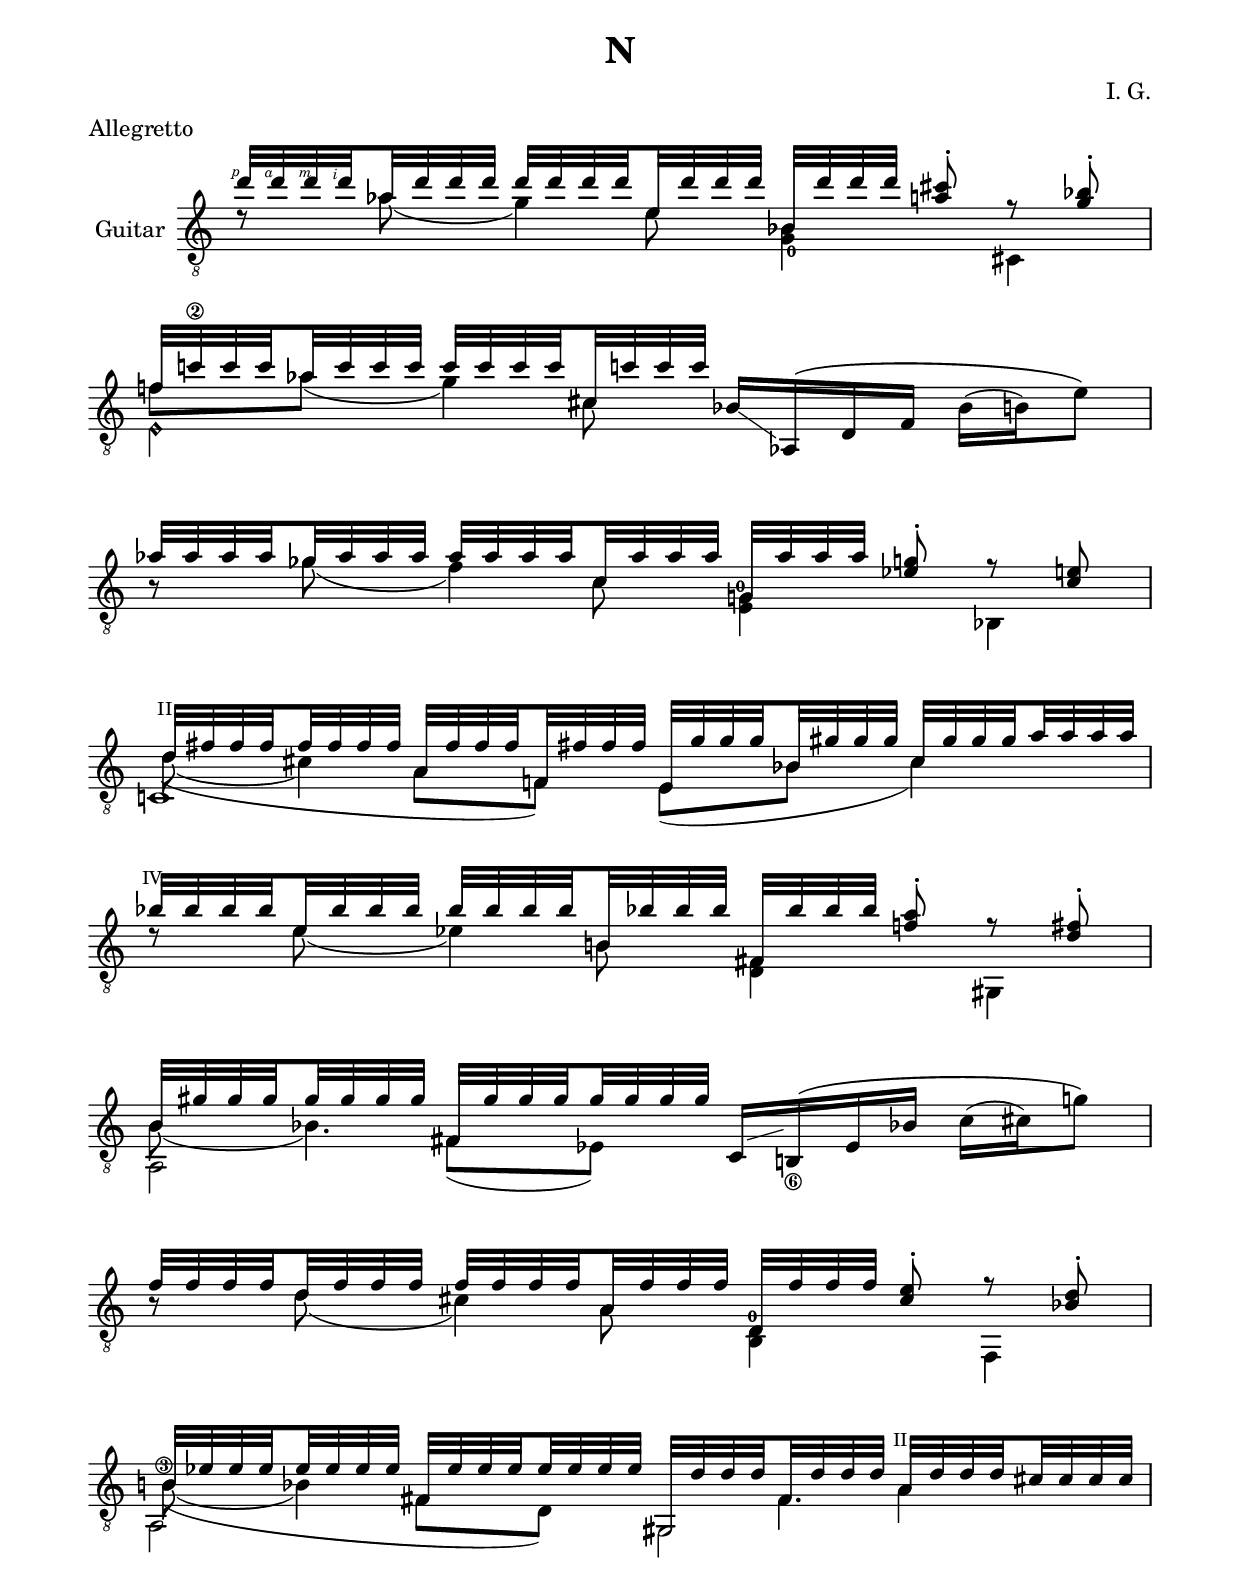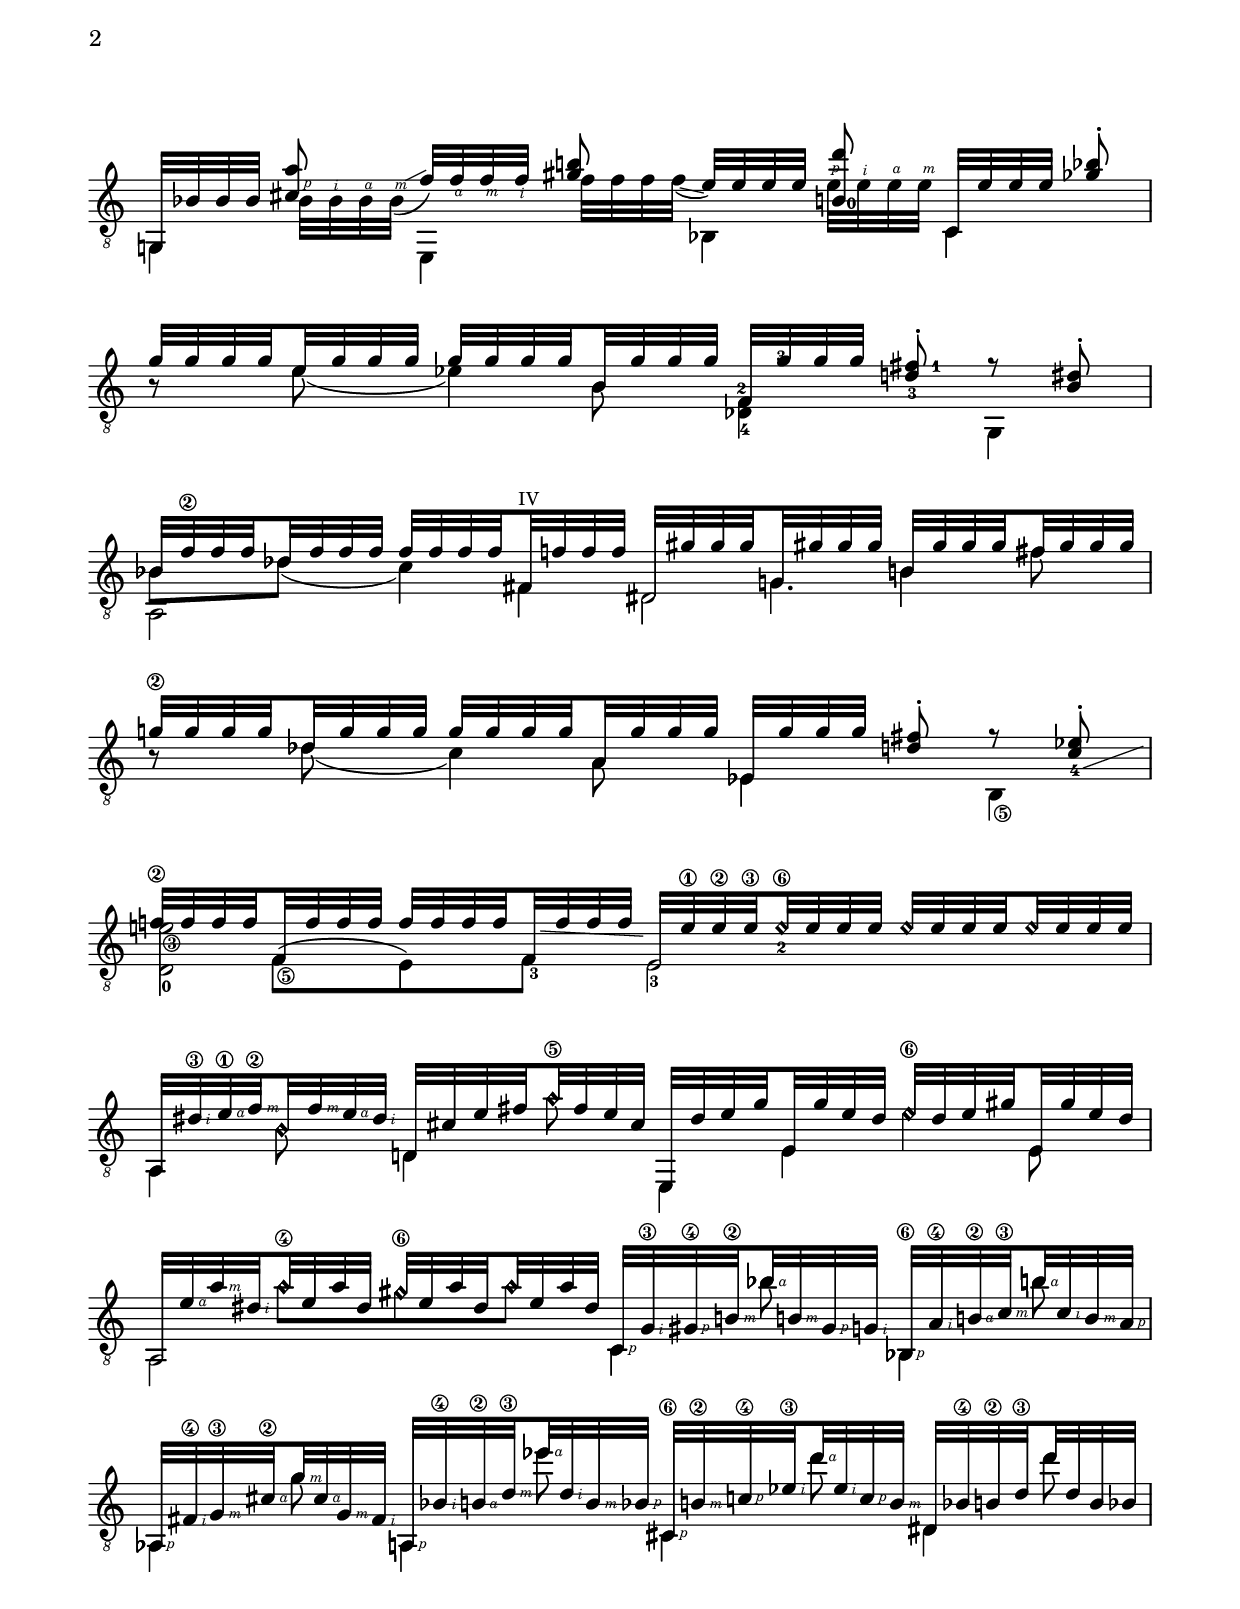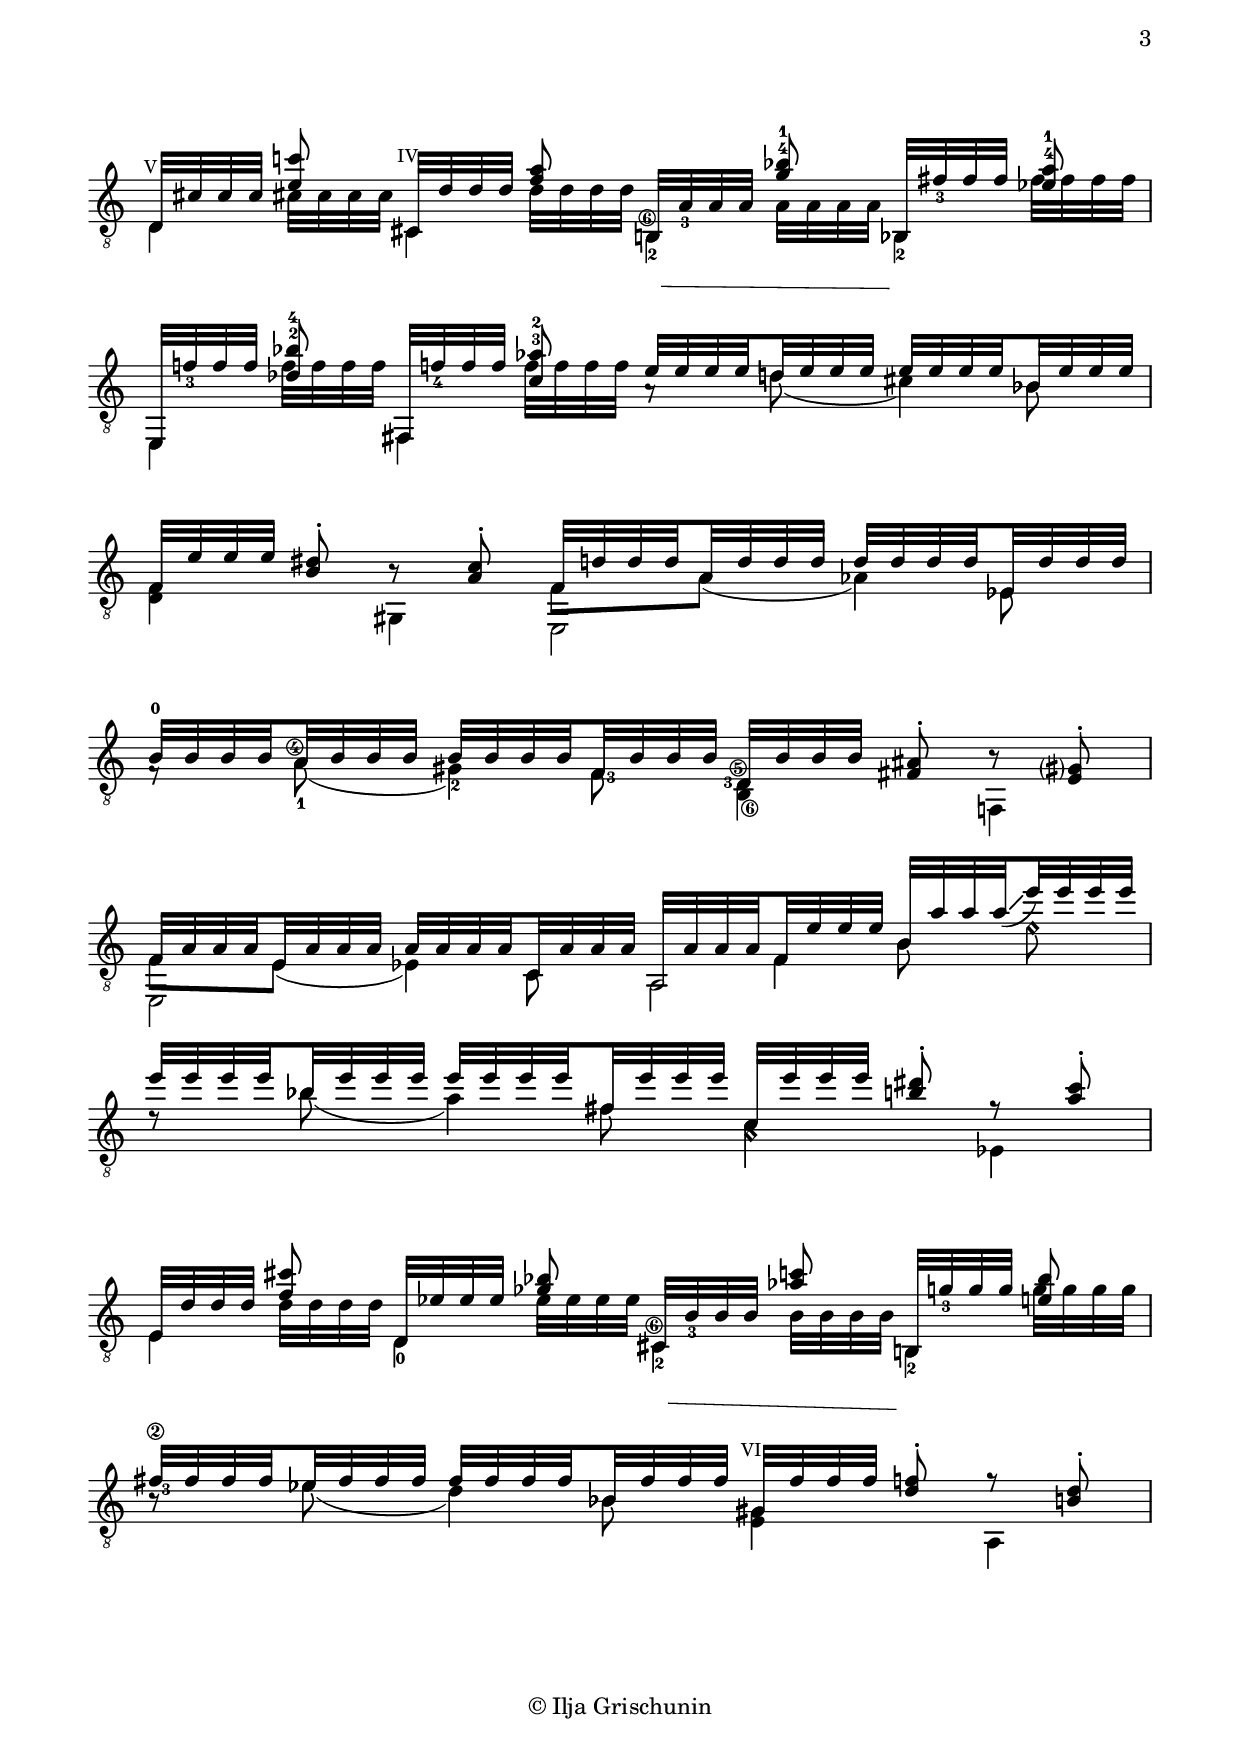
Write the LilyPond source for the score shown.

\version "2.19.15"

\language "deutsch"

\header {
  title = "N"
  meter = "Allegretto"
  composer = "I. G."
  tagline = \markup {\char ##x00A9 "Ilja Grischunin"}
}

\paper {
  #(set-paper-size "a4")
  top-markup-spacing.basic-distance = 5
  markup-system-spacing.basic-distance = 15
  top-system-spacing.basic-distance = 20
  system-system-spacing.basic-distance = 20
  score-system-spacing.basic-distance = 20
  last-bottom-spacing.basic-distance = 25

  %two-sided = ##t
  %inner-margin = 25
  %outer-margin = 15
  left-margin = 15
  right-margin = 15
}

\layout {
  \context {
    \Voice
    \override Glissando.thickness = #1.5
    \override Glissando.gap = #0.1
  }
  \context {
    \Score
    \remove "Bar_number_engraver"
  }
}
%%%%%%%%%%%%%%%%%%%%%%%%%%%%%%%%%%%%%%
#(define RH rightHandFinger)

xLV = #(define-music-function (parser location further) (number?) #{
  \once \override LaissezVibrerTie.X-extent = #'(0 . 0)
  \once \override LaissezVibrerTie.details.note-head-gap = #(/
                                                             further -2)
  \once \override LaissezVibrerTie.extra-offset = #(cons (/
                                                          further 2) 0)
         #})

stringNumberSpanner =
#(define-music-function (parser location StringNumber) (string?)
   #{
     \override TextSpanner.font-size = #-5
     \override TextSpanner.dash-fraction = #0.3
     \override TextSpanner.dash-period = #1.5
     \override TextSpanner.bound-details.right.arrow = ##t
     \override TextSpanner.arrow-width = #0.2
     \override TextSpanner.arrow-length = #0.7
     \override TextSpanner.bound-details.left.stencil-align-dir-y = #CENTER
     \override TextSpanner.bound-details.left.text = \markup { \circle \number #StringNumber }
   #})

stringNumSpan =
#(define-music-function (parser location StringNumber) (string?)
   #{
     \override TextSpanner.font-size = #-5
     \override TextSpanner.dash-fraction = #0.3
     \override TextSpanner.dash-period = #1.5
     %\override TextSpanner.bound-details.right.arrow = ##t
     %\override TextSpanner.arrow-width = #0.2
     %\override TextSpanner.arrow-length = #0.7
     \override TextSpanner.bound-details.left.stencil-align-dir-y = #CENTER
     \override TextSpanner.bound-details.left.text = \markup { \circle \number #StringNumber }
   #})

%%%%%%%%%%%%%%%%%%%%%%%%%%%%%%%%%%%%%%

global = {
  %\key d \major
  \time 4/4
  \override Staff.TimeSignature.stencil = ##f
}

ossia = \relative {
  \set Staff.fontSize = #-3
  \override Staff.StaffSymbol.staff-space = #(magstep -3)
  \override Staff.StaffSymbol.thickness = #(magstep -3)
  \global
  d''2~ d8 cis-. r b-. c!2 r
  \break
  as~ as8 g-. r e fis2 r
  \break
  b~ b8 a-. r fis-. as2 r
  \break
  f~ f8 e-. r d es2 d'4.( cis8)
  \break
  b4 f' e4. b'8 g2~ g8 fis-. r es-. f!2 as f e R1*2 r2 b4 h g es' d2
  cis4 d a fis' f2 e~ e8 dis-. r c-. d2 h~ h8 b-. r g-. a2 r
  e'~ e8 dis-. r c-. d4 es h g' fis2~ fis8 f-. r d-. e2
}

classicalGuitar = \relative {
  \global
  <<
    {
      \set subdivideBeams = ##t
      \set baseMoment = #(ly:make-moment 1/8)
      \set beatStructure = #'(2 2 2 2)
      \override StrokeFinger.extra-offset = #'(-2.3 . 0.8)
      d''32\RH #1 d\RH #4 d\RH #3 d\RH #2 as d d d d d d d e, d' d d
      b, d' d d <a cis>8-.\noBeam r <g b>-.
    }
    \\
    {
      d8\rest as'( g4)
      \once\override Fingering.extra-offset = #'(0.3 . 1)
      <g,_0 b>4 cis,
    }
    \\
    {
      \voiceTwo
      s4. e'8 s2
    }
  >>
  <<
    {
      f!32 c'!\2 c c as c c c c c c c cis, c'! c c
    }
    \\
    {
      f,8 as( g4)
    }
    \\
    {
      \voiceTwo
      s4. cis,8
    }
    \\
    {
      \voiceTwo
      e,4\harmonic s
    }
  >>
  b'16-\markup {
    \postscript #"1.2 2.2 moveto 3.6 -2.5 rlineto stroke"
  } as,\( d f b( h) e8\)
  <<
    {
      \set subdivideBeams = ##t
      \set baseMoment = #(ly:make-moment 1/8)
      \set beatStructure = #'(2 2 2 2)
      as32 as as as ges as as as as as as as c, as' as as
      g, as' as as <es g>8-.\noBeam r <c e>
    }
    \\
    {
      h8\rest ges'( f4)
      \once\override Fingering.extra-offset = #'(-0.5 . -3)
      <e, g!-0>4 b
    }
    \\
    {
      \voiceTwo
      s4. c'8 s2
    }
  >>
  <<
    {
      \override TextScript.font-size = -2
      \once\override TextScript.extra-offset = #'(-0.5 . -1.5)
      d32^"II" fis fis fis fis fis fis fis
      a, fis' fis fis f,! fis'! fis fis
      e, g' g g b, gis' gis gis cis, gis' gis gis a a a a
    }
    \\
    {
      d,8( cis4) s8
    }
    \\
    {
      \voiceTwo
      \hideNotes
      \shape #'((0.8 . 0.3) (0 . 0) (0 . 0) (0 . 0)) Slur
      d4(\unHideNotes a8 f) e( b' cis4)
    }
    \\
    {
      \voiceTwo
      c,!1
    }
  >>
  <<
    {
      \once\override TextScript.extra-offset = #'(-0.7 . -1.5)
      b''32^"IV" b b b e, b' b b b b b b h,! b'! b b
      fis, b' b b <f! a>8-.\noBeam r <d fis>-.
    }
    \\
    {
      d8\rest e( es4) <d, fis> gis,
    }
    \\
    {
      \voiceTwo
      s4. h'8 s2
    }
  >>
  <<
    {
      h32 gis' gis gis gis gis gis gis fis, gis' gis gis gis gis gis gis
    }
    \\
    {
      h,8( b4.)
    }
    \\
    {
      \voiceTwo
      s4 fis8( es)
    }
    \\
    {
      \voiceTwo
      a,2
    }
  >>
  c16-\markup {
    \postscript #"1.7 1.2 moveto 3.5 1 rlineto stroke"
  } h!_\6\( es b'! c( cis) g'8\)
  \break
  <<
    {
      \set subdivideBeams = ##t
      \set baseMoment = #(ly:make-moment 1/8)
      \set beatStructure = #'(2 2 2 2)
      f32 f f f d f f f f f f f a, f' f f
      d, f' f f <cis e>8-.\noBeam r <b d>-.
    }
    \\
    {
      h8\rest d( cis4)
      \once\override Fingering.extra-offset = #'(-0.3 . -4.2)
      <h, d-0> f
    }
    \\
    {
      \voiceTwo
      s4. a'8 s2
    }
  >>
  \mergeDifferentlyHeadedOn
  \mergeDifferentlyDottedOn
  <<
    {
      \override TextScript.font-size = -2
      h32 es es es es es es es fis, es' es es es es es es
      gis,, d'' d d fis, d' d d
      \once\override TextScript.extra-offset = #'(-0.5 . -1.5)
      a^"II" d d d cis cis cis cis
    }
    \\
    {
      \once\override StringNumber.extra-offset = #'(-0.5 . -1.5)
      h!8\3( b4) s8 s4 a
    }
    \\
    {
      \voiceTwo
      \hideNotes
      \shape #'((1 . 0.8) (0 . 0) (0 . 0) (0 . 0)) Slur
      h4(\unHideNotes fis8 d) s8 fis4.
    }
    \\
    {
      \voiceTwo
      a,2 gis
    }
  >>
  <<
    {
      s8 <cis' a'> s <gis' h!> s
      \once\override Fingering.extra-offset = #'(1.2 . 2.9)
      <h,!_0 d'>
    }
    \\
    {
      \voiceOne
      g,32[ b' b b]
      \voiceTwo
      \override StrokeFinger.extra-offset = #'(-1.3 . 1.5)
      b\RH #1 b\RH #2 b\RH #4
      \once\override Slur.positions = #'(0 . 1)
      b\RH #3 (-\markup {
        \postscript #"1.5 4.5 moveto 2 1 rlineto stroke"
      }
      \voiceOne
      \override StrokeFinger.extra-offset = #'(-1.3 . -1.2)
      f')[ f\RH #4 f\RH #3 f\RH #2 ]
      \voiceTwo
      f f f f(-\markup {
        \postscript #"0.8 3.8 moveto 2.3 -0.5 rlineto stroke"
      }
      \voiceOne
      e)[ e e e]
      \voiceTwo
      \override StrokeFinger.extra-offset = #'(-1.3 . 1.5)
      e\RH #1 e\RH #2 e\RH #4 e\RH #3
    }
    \\
    {
      \voiceTwo
      g,,!4 e b'
    }
  >>
  <<
    {
      c32 e' e e <ges b>8-.\noBeam
    }
    \\
    {
      c,,4
    }
  >>
  <<
    {
      \override Fingering.staff-padding = #'()
      g''32 g g g e g g g g g g g h, g' g g
      \once\override Fingering.extra-offset = #'(-0.3 . 3)
      f,_2
      \once\override Fingering.extra-offset = #'(-0.3 . -4.2)
      g'-3 g g
      \set fingeringOrientations = #'(down right)
      <d!-3 fis-1>8-.\noBeam r <h dis>-.
    }
    \\
    {
      h8\rest e( es4) <des,_4 f> g,
    }
    \\
    {
      \voiceTwo
      s4. h'8 s2
    }
  >>
  <<
    {
      b32 f'\2 f f des f f f f f f f fis,^"IV" f'! f f
      dis, gis' gis gis g,! gis'! gis gis h, gis' gis gis fis gis gis gis
    }
    \\
    {
      s2. s8 fis
    }
    \\
    {
      \voiceTwo
      b,8 des( c4) s h
    }
    \\
    {
      \voiceTwo
      s4. fis4 g4.
    }
    \\
    {
      \voiceTwo
      a,2 dis
    }
  >>
  <<
    {
      g'!32\2 g g g des g g g g g g g a, g' g g
      es, g' g g <d fis>8-.\noBeam r <c-4 es>-.-\markup {
        \postscript #"1.5 -3.5 moveto 5.8 2.1 rlineto stroke"
      }
    }
    \\
    {
      h8\rest des( c4) es,
      \once\override StringNumber.extra-offset = #'(0.7 . 2)
      h_\5
    }
    \\
    {
      \voiceTwo
      s4. a'8 s2
    }
  >>
  <<
    {
      f'!32\2 f f f f, f' f f f f f f f, f' f f
      e, e'\1 e\2 e\3 e\harmonic\6_2 e e e e\harmonic e e e e\harmonic e e e
    }
    \\
    {
      s8
      \once\override StringNumber.extra-offset = #'(0.7 . 3)
      f,^(_\5 e)
      \override Fingering.extra-offset = #'(0.5 . 3)
      f-3-\markup {
        \postscript #"1.8 3.8 moveto 9.9 -0.5 rlineto stroke"
      }
    }
    \\
    {
      \voiceTwo
      \once\override NoteColumn.force-hshift = #0.2
      \once\override StringNumber.extra-offset = #'(0.5 . -3.3)
      <d_0 e'!\3>2 e2-3
    }
  >>
  <<
    {
      a,32 dis'\3\RH #2 e\1\RH #4 f\2\RH #3 h,\harmonic f'\RH #3 e\RH #4 dis\RH #2 d,! cis' e fis a\harmonic\5 fis e cis
      e,, dis'' e g e, g' e dis e\harmonic\6 dis e gis e, gis' e dis
      a, e''\RH #4 a\RH #3 dis,\RH #2 a'\harmonic\4 e a dis, gis\harmonic\6 e a dis, a'\harmonic e a dis,
    }
    \\
    {
      s8 h\harmonic s a'\harmonic s e,4 e8
      s a'\harmonic gis\harmonic a\harmonic
    }
    \\
    {
      \voiceTwo
      a,,4 d e, e''\harmonic a,,2
    }
  >>
  <<
    {
      \override Fingering.staff-padding = #'()
      c32\RH #1 g'\3\RH #2 gis\4\RH #1 h!\2\RH #3 b'\RH #4 h,!\RH #3 gis\RH #1 g\RH #2 b,\6\RH #1 a'\4\RH #2 h!\2\RH #4 c\3\RH#3 h'\RH #4 c,\RH #2 h\RH #3 a\RH #1
      as,\RH #1 fis'\4\RH #2 g\3\RH #3 cis\2\RH #4 g'\RH #3 cis,\RH #4 g\RH #3 fis\RH #2 a,\RH #1 b'\4\RH #2 h\2\RH #4 d\3\RH #3 es'\RH #4 d,\RH #2 h\RH #3 b\RH #1
      cis,\6\RH #1 h'\2\RH #3 c!\4\RH #1 es\3\RH #2 d'\RH #4 es,\RH #2 c\RH #1 h\RH #3 dis, b'\4 h\2 d\3 d' d, h b
      %d, b' h es cis' es, h b cis, h'\2 c!\4 es\3 d' es, c h
    }
    \\
    {
      s8 b' s h s g s es' s d s d
      %cis s d s a s fis' s f!
    }
    \\
    {
      \voiceTwo
      c,,4 b as a cis dis
      %d cis h b e
    }
  >>
  <<
    {
      s8 <e' c'!> s <f a> s
      \set fingeringOrientations = #'(up)
      <g-4 b-1> s <es-4 a-1> s <des-2 b'-4> s <c-3 as'-2>
    }
    \\
    {
      \override TextScript.font-size = -2
      \override Fingering.staff-padding = #'()
      \voiceOne
      \once\override TextScript.extra-offset = #'(-0.5 . -1.5)
      d,32[^"V" cis' cis cis]
      \voiceTwo
      cis! cis cis cis
      \voiceOne
      \once\override TextScript.extra-offset = #'(-0.8 . -1.5)
      cis,[^"IV" d' d d]
      \voiceTwo
      d d d d
      \voiceOne
      \once\override StringNumber.extra-offset = #'(-0.5 . -6)
      h,[^\6_2-\markup {
        \postscript #"1.5 -10.8 moveto 22 -0.2 rlineto stroke"
      } a'_3 a a]
      \voiceTwo
      a a a a
      \voiceOne
      b,[_2 fis''_3 fis fis]
      \voiceTwo
      fis fis fis fis
      \voiceOne
      e,,[ f''!_3 f f]
      \voiceTwo
      f f f f
      \voiceOne
      fis,,[ f''!_4 f f]
      \voiceTwo
      f f f f
    }
    \\
    {
      \voiceTwo
      d,4 cis h! b e, fis!
    }
  >>
  <<
    {
      \set subdivideBeams = ##t
      \set baseMoment = #(ly:make-moment 1/8)
      \set beatStructure = #'(2 2 2 2)
      e''32 e e e d e e e e e e e b e e e
      f, e' e e <h dis>8-.\noBeam h\rest <a c>-.
    }
    \\
    {
      a8\rest d( cis4) <d, f> gis,
    }
    \\
    {
      \voiceTwo
      s4. b'8 s2
    }
  >>
  <<
    {
      f32 d' d d a d d d d d d d es, d' d d
    }
    \\
    {
      f,8 a( as4)
    }
    \\
    {
      \voiceTwo
      s4. es8
    }
    \\
    {
      \voiceTwo
      e,2
    }
  >>
  \break
  <<
    {
      h''32-0 h h h a h h h h h h h f h h h
      \once\override StringNumber.extra-offset = #'(-0.5 . -6)
      \once\override Fingering.extra-offset = #'(-1.5 . 1.8)
      d,\5_3 h' h h <fis ais>8-.\noBeam h\rest <e, gis?>-.
    }
    \\
    {
      f8\rest 
      \once\override StringNumber.extra-offset = #'(-0.6 . -2.3)
      a(\4_1 gis4_2)
      \once\override StringNumber.extra-offset = #'(0.6 . 2.5)
      <h,_\6 d> f!
    }
    \\
    {
      \voiceTwo
      s4. 
      \once\override Fingering.extra-offset = #'(1.3 . 3.2)
      f'8_3 s2
    }
  >>
  <<
    {
      f32 a a a e a a a a a a a c, a' a a
    }
    \\
    {
      f8 e( es4)
    }
    \\
    {
      \voiceTwo
      s4. c8
    }
    \\
    {
      \voiceTwo
      e,2
    }
  >>
  <<
    {
      a32 a' a a f e' e e h a' a a_(\glissando e') e e e
    }
    \\
    {
      s8 f,,4 e'8\harmonic
    }
    \\
    {
      \voiceTwo
      s4 h8 s
    }
    \\
    {
      \voiceTwo
      a,2
    }
  >>
  <<
    {
      e'''32 e e e b e e e e e e e fis, e' e e
      c, e' e e <h dis>8-.\noBeam r <a c>-.
    }
    \\
    {
      d,8\rest b'( a4) <a,\harmonic c>4 es
    }
    \\
    {
      \voiceTwo
      s4. fis'8 s2
    }
  >>
  <<
    {
      s8 <f cis'> s <ges b> s <as c> s <e b'>
    }
    \\
    {
      \override TextScript.font-size = -2
      \override Fingering.staff-padding = #'()
      \voiceOne
      e,32[ d' d d]
      \voiceTwo
      d d d d
      \voiceOne
      \once\override TextScript.extra-offset = #'(-0.8 . -1.5)
      d,[_0 es' es es]
      \voiceTwo
      es es es es
      \voiceOne
      \once\override StringNumber.extra-offset = #'(-0.5 . -6)
      cis,[^\6_2-\markup {
        \postscript #"1.5 -11 moveto 22 -0.6 rlineto stroke"
      }
      h'_3 h h]
      \voiceTwo
      h h h h
      \voiceOne
      h,![_2 g''_3 g g]
      \voiceTwo
      g g g g     
    }
    \\
    {
      \voiceTwo
      e,4 d cis h
    }
  >>
  <<
    {
      \once\override Fingering.extra-offset = #'(1 . 0.8)
      fis''32\2_3 fis fis fis es fis fis fis fis fis fis fis b, fis' fis fis
      \once\override TextScript.extra-offset = #'(-1 . -1.5)
      gis,^"VI" fis' fis fis <d f>8-.\noBeam r <h d>-.
    }
    \\
    {
      h8\rest es( d4) <e, gis> a,
    }
    \\
    {
      \voiceTwo
      s4. b'8 s2
    }
  >>
}

%%%%%%%%%%%%%%%%%%%%%%%%%%%%%%%%%%%%%%
\score {
  \new StaffGroup<<

    %\new Staff \ossia

    \new Staff \with {
      instrumentName = "Guitar"
    }
    {
      \clef "treble_8" \classicalGuitar
    }

  >>
}
